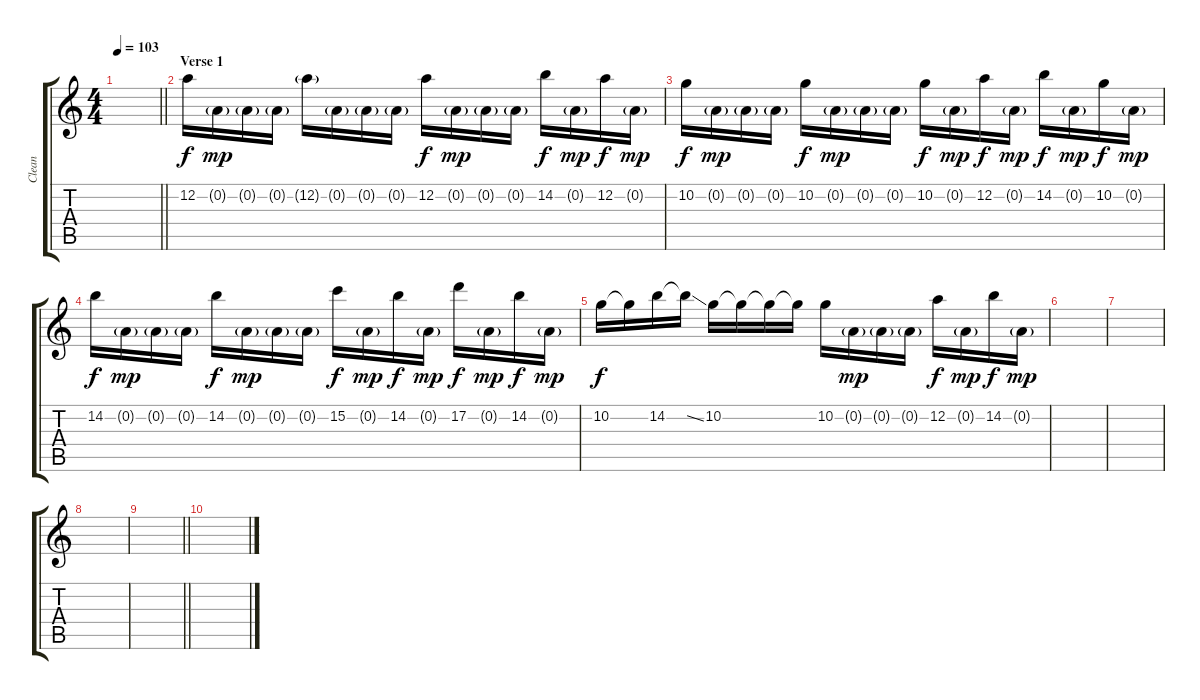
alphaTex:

\track ("Clean" "Clean") {instrument electricguitarclean}
\staff {score tabs}
\tuning (D4 A3 F3 C3 G2 D2) {hide}
\ts (4 4)
\tempo 103
\clef g2
\barLineRight lightlight
\ks aminor
|
\section ("" "Verse 1")
12.2.16 0.2{g}.16{dy mp} 0.2{g}.16 0.2{g}.16 12.2{g}.16 0.2{g}.16 0.2{g}.16 0.2{g}.16 12.2.16{dy f} 0.2{g}.16{dy mp} 0.2{g}.16 0.2{g}.16 14.2.16{dy f} 0.2{g}.16{dy mp} 12.2.16{dy f} 0.2{g}.16{dy mp} |
10.2.16{dy f} 0.2{g}.16{dy mp} 0.2{g}.16 0.2{g}.16 10.2.16{dy f} 0.2{g}.16{dy mp} 0.2{g}.16 0.2{g}.16 10.2.16{dy f} 0.2{g}.16{dy mp} 12.2.16{dy f} 0.2{g}.16{dy mp} 14.2.16{dy f} 0.2{g}.16{dy mp} 10.2.16{dy f} 0.2{g}.16{dy mp} |
14.2.16{dy f} 0.2{g}.16{dy mp} 0.2{g}.16 0.2{g}.16 14.2.16{dy f} 0.2{g}.16{dy mp} 0.2{g}.16 0.2{g}.16 15.2.16{dy f} 0.2{g}.16{dy mp} 14.2.16{dy f} 0.2{g}.16{dy mp} 17.2.16{dy f} 0.2{g}.16{dy mp} 14.2.16{dy f} 0.2{g}.16{dy mp} |
10.2.16{dy f} 10.2{t}.16 14.2.16 14.2{ss t}.16 10.2.16 10.2{t}.16 10.2{t}.16 10.2{t}.16 10.2.16 0.2{g}.16{dy mp} 0.2{g}.16 0.2{g}.16 12.2.16{dy f} 0.2{g}.16{dy mp} 14.2.16{dy f} 0.2{g}.16{dy mp} |
|
|
|
\barLineRight lightlight
|
\section ("" "")
